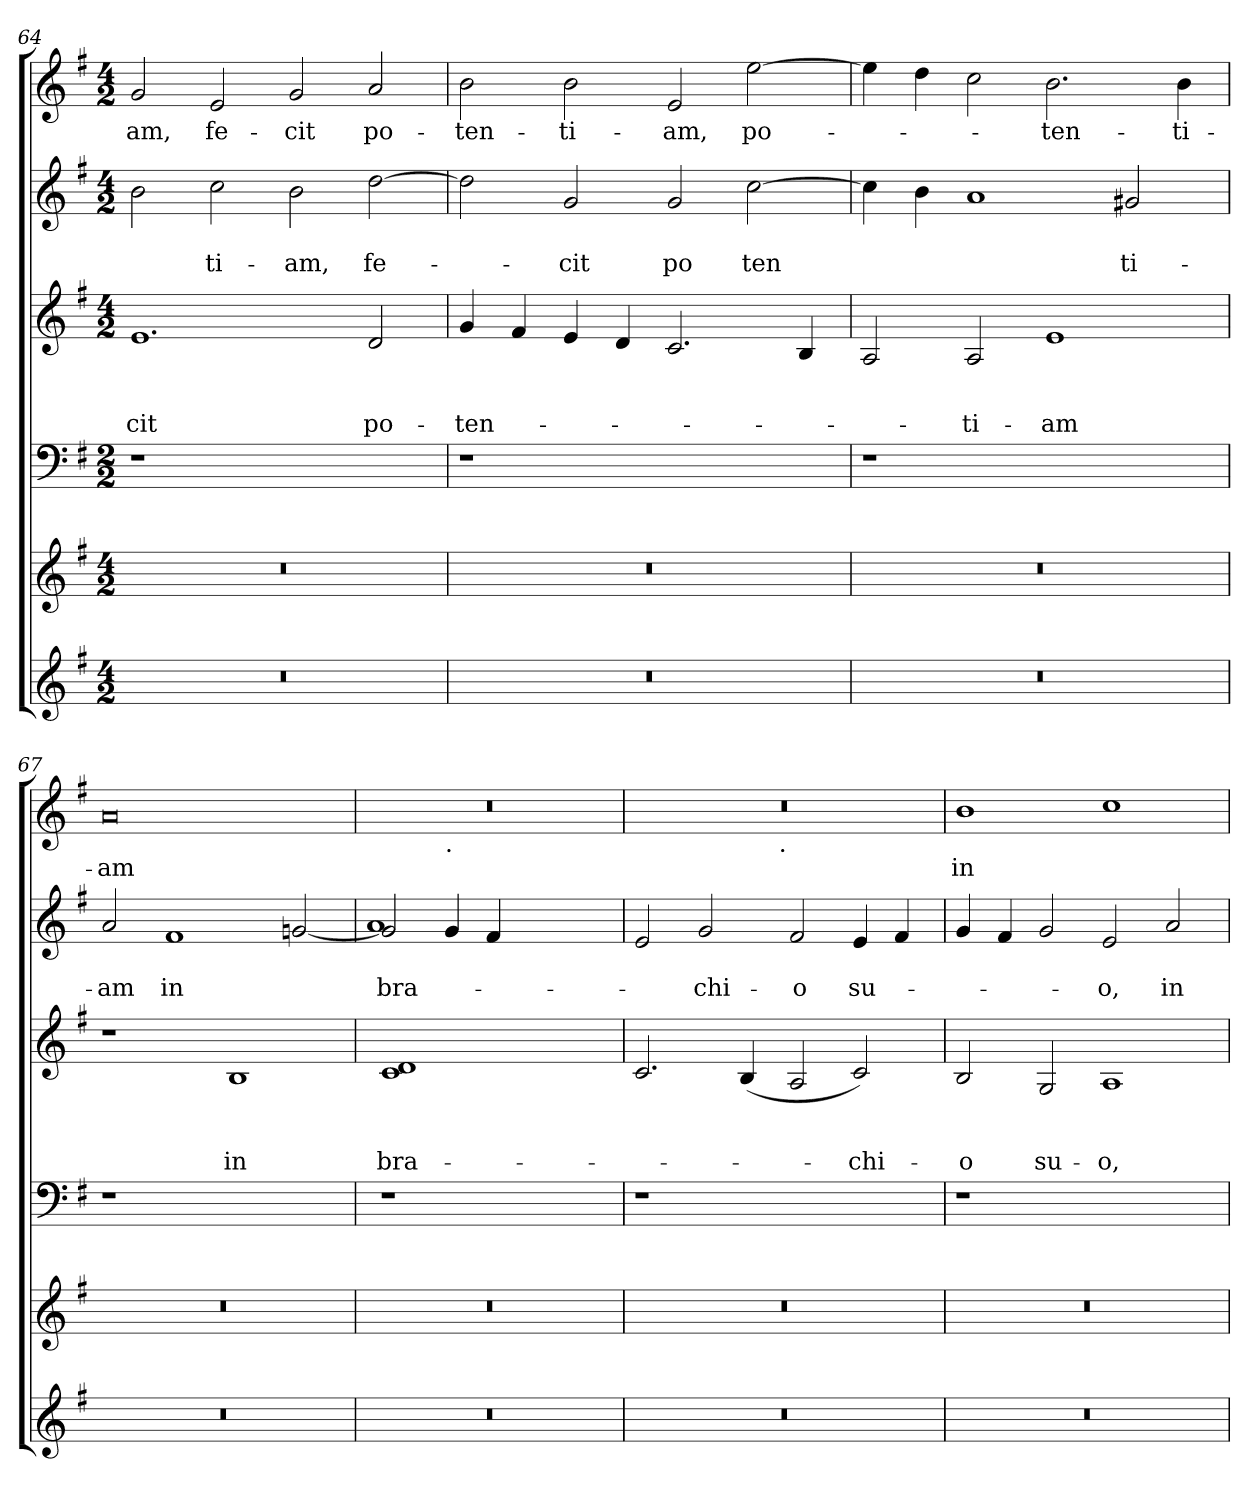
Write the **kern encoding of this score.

**kern	**kern	**kern	**kern	**text	**text	**text	**kern	**text	**text	**kern	**text
*part6	*part5	*part4	*part3	*part3	*part3	*part3	*part2	*part2	*part2	*part1	*part1
*staff6	*staff5	*staff4	*staff3	*staff3	*staff3	*staff3	*staff2	*staff2	*staff2	*staff1	*staff1
*clefG2	*clefG2	*clefF4	*clefG2	*	*	*	*clefG2	*	*	*clefG2	*
*k[f#]	*k[f#]	*k[f#]	*k[f#]	*	*	*	*k[f#]	*	*	*k[f#]	*
*G:	*G:	*G:	*G:	*	*	*	*G:	*	*	*G:	*
*M4/2	*M4/2	*M2/2	*M4/2	*	*	*	*M4/2	*	*	*M4/2	*
=64	=64	=64	=64	=64	=64	=64	=64	=64	=64	=64	=64
!	!	!	!	!	!	!LO:LY:b	!	!	!	!	!LO:LY:b
0r	0r	1r	1.e	.	.	-cit	2b\	.	.	2g/	-am,
!	!	!	!	!	!	!	!	!	!LO:LY:b	!	!LO:LY:b
.	.	.	.	.	.	.	2cc\	.	-ti-	2e/	fe-
!	!	!	!	!	!	!	!	!	!LO:LY:b	!	!LO:LY:b
.	.	1ryy	.	.	.	.	2b\	.	-am,	2g/	-cit
!	!	!	!	!	!	!LO:LY:b	!	!	!LO:LY:b	!	!LO:LY:b
.	.	.	2d/	.	.	po-	[>2dd\	.	fe-	2a/	po-
=65	=65	=65	=65	=65	=65	=65	=65	=65	=65	=65	=65
!	!	!	!	!	!	!LO:LY:b	!	!	!	!	!LO:LY:b
0r	0r	1r	4g/	.	.	-ten-	2dd\]	.	.	2b\	-ten-
.	.	.	4f#/	.	.	.	.	.	.	.	.
!	!	!	!	!	!	!	!	!	!LO:LY:b	!	!LO:LY:b
.	.	.	4e/	.	.	.	2g/	.	-cit	2b\	-ti-
.	.	.	4d/	.	.	.	.	.	.	.	.
!	!	!	!	!	!	!	!	!	!LO:LY:b	!	!LO:LY:b
.	.	1ryy	2.c/	.	.	.	2g/	.	po	2e/	-am,
!	!	!	!	!	!	!	!	!	!LO:LY:b	!	!LO:LY:b
.	.	.	.	.	.	.	[<2cc\	.	ten	[<2ee\	po-
.	.	.	4B/	.	.	.	.	.	.	.	.
!!LO:LB:g=z
=66	=66	=66	=66	=66	=66	=66	=66	=66	=66	=66	=66
0r	0r	1r	2A/	.	.	.	4cc\]	.	.	4ee\]	.
.	.	.	.	.	.	.	4b\	.	.	4dd\	.
!	!	!	!	!	!	!LO:LY:b	!	!	!	!	!
.	.	.	2A/	.	.	-ti-	1a	.	.	2cc\	.
!	!	!	!	!	!	!LO:LY:b	!	!	!	!	!LO:LY:b
.	.	1ryy	1e	.	.	-am	.	.	.	2.b\	-ten-
!	!	!	!	!	!	!	!	!	!LO:LY:b	!	!
.	.	.	.	.	.	.	2g#/	.	ti-	.	.
!	!	!	!	!	!	!	!	!	!	!	!LO:LY:b
.	.	.	.	.	.	.	.	.	.	4b\	-ti-
=67	=67	=67	=67	=67	=67	=67	=67	=67	=67	=67	=67
!	!	!	!	!	!	!	!	!	!LO:LY:b	!	!LO:LY:b
0r	0r	1r	1r	.	.	.	2a/	.	-am	0a	-am
!	!	!	!	!	!	!	!	!	!LO:LY:b	!	!
.	.	.	.	.	.	.	1f#	.	in	.	.
!	!	!	!	!	!	!LO:LY:b	!	!	!	!	!
.	.	1ryy	1B	.	.	in	.	.	.	.	.
.	.	.	.	.	.	.	[<2gn/	.	.	.	.
=68	=68	=68	=68	=68	=68	=68	=68	=68	=68	=68	=68
!	!	!	!	!	!	!LO:LY:b	!	!	!LO:LY:b	!	!
*	*	*	*	*	*	*	*^	*	*	*^	*
0r	0r	1r	1c 1d	.	.	bra-	2g/]	1a	.	bra-	0r	2ryy	.
!	!	!	!	!	!	!	!	!	!	!	!	!LO:TX:b:t=.	!
.	.	.	.	.	.	.	4g/	.	.	.	.	1.ryy	.
.	.	.	.	.	.	.	4f#/	.	.	.	.	.	.
.	.	1ryy	1ryy	.	.	.	1ryy	1ryy	.	.	.	.	.
*	*	*	*	*	*	*	*v	*v	*	*	*	*	*
=69	=69	=69	=69	=69	=69	=69	=69	=69	=69	=69	=69	=69
0r	0r	1r	2.c/	.	.	.	2e/	.	.	0r	2ryy	.
!	!	!	!	!	!	!	!	!	!LO:LY:b	!	!	!
.	.	.	.	.	.	.	2g/	.	-chi-	.	4...ryy	.
.	.	.	(4B/	.	.	.	.	.	.	.	.	.
!	!	!	!	!	!	!	!	!	!	!	!LO:TX:b:t=.	!
.	.	.	.	.	.	.	.	.	.	.	1ryy	.
!	!	!	!	!	!	!	!	!	!LO:LY:b	!	!	!
.	.	1ryy	2A/	.	.	.	2f#/	.	-o	.	.	.
!	!	!	!	!	!	!LO:LY:b	!	!	!LO:LY:b	!	!	!
.	.	.	2c/)	.	.	-chi-	4e/	.	su-	.	.	.
.	.	.	.	.	.	.	4f#/	.	.	.	.	.
.	.	.	.	.	.	.	.	.	.	.	32ryy	.
=70	=70	=70	=70	=70	=70	=70	=70	=70	=70	=70	=70	=70
!	!	!	!	!	!	!LO:LY:b	!	!	!	!	!	!LO:LY:b
*	*	*	*	*	*	*	*	*	*	*v	*v	*
0r	0r	1r	2B/	.	.	-o	4g/	.	.	1b	in
.	.	.	.	.	.	.	4f#/	.	.	.	.
!	!	!	!	!	!	!LO:LY:b	!	!	!	!	!
.	.	.	2G/	.	.	su-	2g/	.	.	.	.
!	!	!	!	!	!	!LO:LY:b	!	!	!LO:LY:b	!	!
.	.	1ryy	1A	.	.	-o,	2e/	.	-o,	1cc	.
!	!	!	!	!	!	!	!	!	!LO:LY:b	!	!
.	.	.	.	.	.	.	2a/	.	in	.	.
=	=	=	=	=	=	=	=	=	=	=	=
*-	*-	*-	*-	*-	*-	*-	*-	*-	*-	*-	*-
